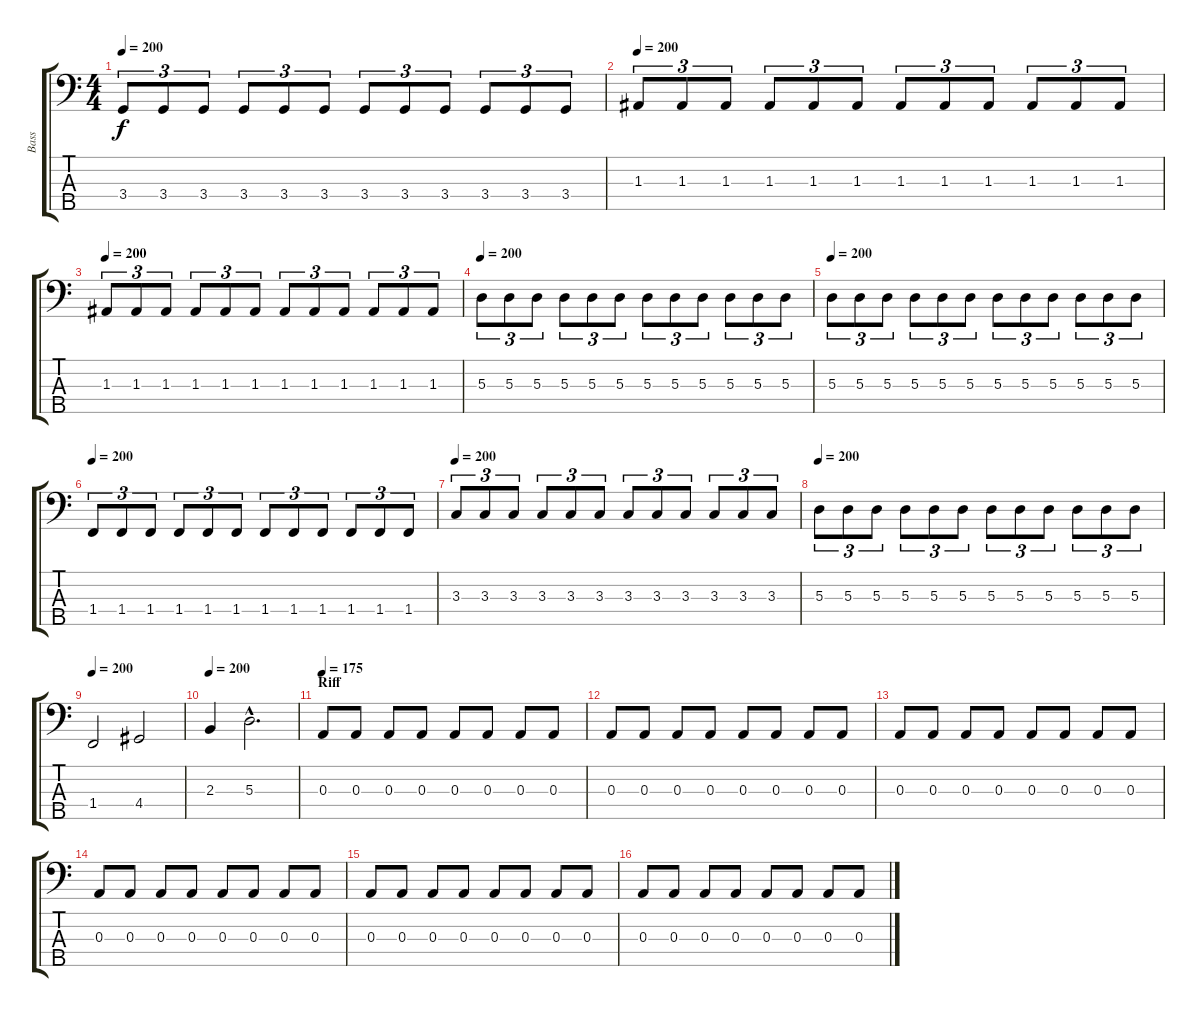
\track ("Bass" "Bass") {instrument electricbassfinger}
\staff {score tabs}
\tuning (G2 D2 A1 E1 B0) {hide}
\ts (4 4)
\tempo 200
\clef f4
\ks c
3.4.8{tu (3 2) dy f} 3.4.8{tu (3 2)} 3.4.8{tu (3 2)} 3.4.8{tu (3 2)} 3.4.8{tu (3 2)} 3.4.8{tu (3 2)} 3.4.8{tu (3 2)} 3.4.8{tu (3 2)} 3.4.8{tu (3 2)} 3.4.8{tu (3 2)} 3.4.8{tu (3 2)} 3.4.8{tu (3 2)} |
\tempo 200
1.3.8{tu (3 2)} 1.3.8{tu (3 2)} 1.3.8{tu (3 2)} 1.3.8{tu (3 2)} 1.3.8{tu (3 2)} 1.3.8{tu (3 2)} 1.3.8{tu (3 2)} 1.3.8{tu (3 2)} 1.3.8{tu (3 2)} 1.3.8{tu (3 2)} 1.3.8{tu (3 2)} 1.3.8{tu (3 2)} |
\tempo 200
1.3.8{tu (3 2)} 1.3.8{tu (3 2)} 1.3.8{tu (3 2)} 1.3.8{tu (3 2)} 1.3.8{tu (3 2)} 1.3.8{tu (3 2)} 1.3.8{tu (3 2)} 1.3.8{tu (3 2)} 1.3.8{tu (3 2)} 1.3.8{tu (3 2)} 1.3.8{tu (3 2)} 1.3.8{tu (3 2)} |
\tempo 200
5.3.8{tu (3 2)} 5.3.8{tu (3 2)} 5.3.8{tu (3 2)} 5.3.8{tu (3 2)} 5.3.8{tu (3 2)} 5.3.8{tu (3 2)} 5.3.8{tu (3 2)} 5.3.8{tu (3 2)} 5.3.8{tu (3 2)} 5.3.8{tu (3 2)} 5.3.8{tu (3 2)} 5.3.8{tu (3 2)} |
\tempo 200
5.3.8{tu (3 2)} 5.3.8{tu (3 2)} 5.3.8{tu (3 2)} 5.3.8{tu (3 2)} 5.3.8{tu (3 2)} 5.3.8{tu (3 2)} 5.3.8{tu (3 2)} 5.3.8{tu (3 2)} 5.3.8{tu (3 2)} 5.3.8{tu (3 2)} 5.3.8{tu (3 2)} 5.3.8{tu (3 2)} |
\tempo 200
1.4.8{tu (3 2)} 1.4.8{tu (3 2)} 1.4.8{tu (3 2)} 1.4.8{tu (3 2)} 1.4.8{tu (3 2)} 1.4.8{tu (3 2)} 1.4.8{tu (3 2)} 1.4.8{tu (3 2)} 1.4.8{tu (3 2)} 1.4.8{tu (3 2)} 1.4.8{tu (3 2)} 1.4.8{tu (3 2)} |
\tempo 200
3.3.8{tu (3 2)} 3.3.8{tu (3 2)} 3.3.8{tu (3 2)} 3.3.8{tu (3 2)} 3.3.8{tu (3 2)} 3.3.8{tu (3 2)} 3.3.8{tu (3 2)} 3.3.8{tu (3 2)} 3.3.8{tu (3 2)} 3.3.8{tu (3 2)} 3.3.8{tu (3 2)} 3.3.8{tu (3 2)} |
\tempo 200
5.3.8{tu (3 2)} 5.3.8{tu (3 2)} 5.3.8{tu (3 2)} 5.3.8{tu (3 2)} 5.3.8{tu (3 2)} 5.3.8{tu (3 2)} 5.3.8{tu (3 2)} 5.3.8{tu (3 2)} 5.3.8{tu (3 2)} 5.3.8{tu (3 2)} 5.3.8{tu (3 2)} 5.3.8{tu (3 2)} |
\tempo 200
1.4.2 4.4.2 |
\tempo 200
2.3.4 5.3{hac}.2{d} |
\section ("" "Riff")
\tempo 175
0.3.8 0.3.8 0.3.8 0.3.8 0.3.8 0.3.8 0.3.8 0.3.8 |
0.3.8 0.3.8 0.3.8 0.3.8 0.3.8 0.3.8 0.3.8 0.3.8 |
0.3.8 0.3.8 0.3.8 0.3.8 0.3.8 0.3.8 0.3.8 0.3.8 |
0.3.8 0.3.8 0.3.8 0.3.8 0.3.8 0.3.8 0.3.8 0.3.8 |
0.3.8 0.3.8 0.3.8 0.3.8 0.3.8 0.3.8 0.3.8 0.3.8 |
0.3.8 0.3.8 0.3.8 0.3.8 0.3.8 0.3.8 0.3.8 0.3.8
